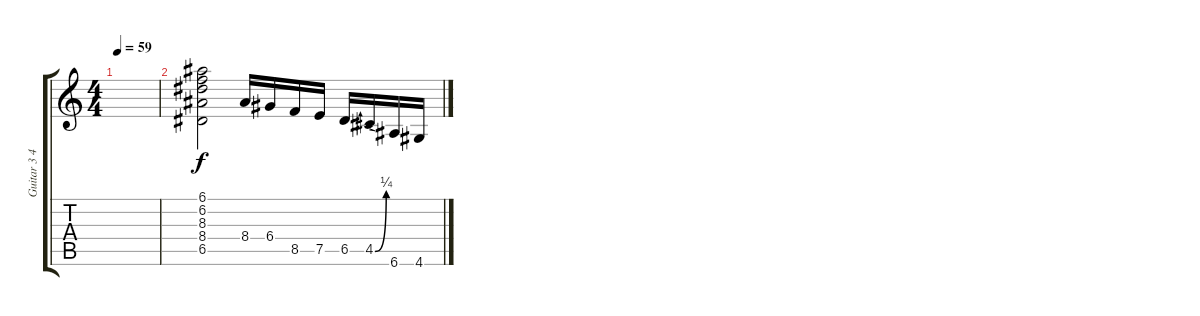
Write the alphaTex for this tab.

\track ("Guitar 3 4 et 5" "Guitar 3 4") {instrument distortionguitar}
\staff {score tabs}
\tuning (E4 B3 G3 D3 A2 E2) {hide}
\ts (4 4)
\tempo 59
\clef g2
\ks c
|
(6.1 6.2 8.3 8.4 6.5).2 8.4.16 6.4.16 8.5.16 7.5.16 6.5.16 4.5{be (bend 0 0 60 1)}.16 6.6.16 4.6.16
